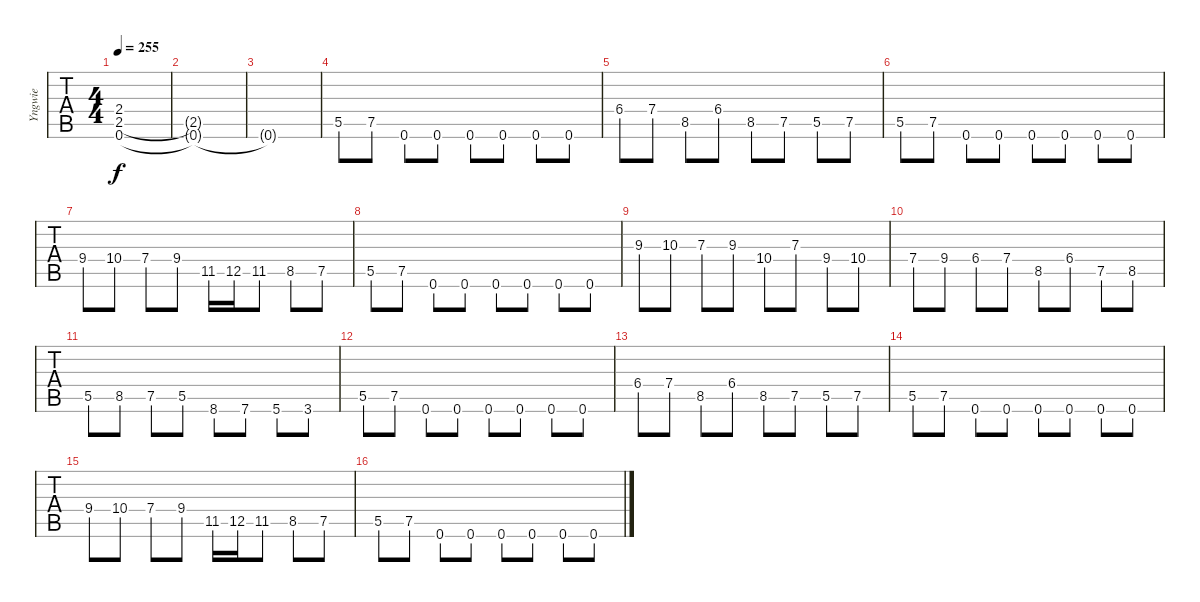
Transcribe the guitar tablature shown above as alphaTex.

\track ("Yngwie" "Yngwie") {instrument distortionguitar}
\staff {tabs}
\tuning (Eb4 Bb3 Gb3 Db3 Ab2 Eb2) {hide}
\ts (4 4)
\tempo 255
\clef g2
\ks c
(2.4{t} 2.5{t} 0.6{t}).1{dy f} |
(2.5{t} 0.6{t}).1 |
0.6{t}.1 |
5.5.8{volume 13 instrument distortionguitar} 7.5.8 0.6.8 0.6.8 0.6.8 0.6.8 0.6.8 0.6.8 |
6.4.8 7.4.8 8.5.8 6.4.8 8.5.8 7.5.8 5.5.8 7.5.8 |
5.5.8 7.5.8 0.6.8 0.6.8 0.6.8 0.6.8 0.6.8 0.6.8 |
9.4.8 10.4.8 7.4.8 9.4.8 11.5.16 12.5.16 11.5.8 8.5.8 7.5.8 |
5.5.8 7.5.8 0.6.8 0.6.8 0.6.8 0.6.8 0.6.8 0.6.8 |
9.3.8 10.3.8 7.3.8 9.3.8 10.4.8 7.3.8 9.4.8 10.4.8 |
7.4.8 9.4.8 6.4.8 7.4.8 8.5.8 6.4.8 7.5.8 8.5.8 |
5.5.8 8.5.8 7.5.8 5.5.8 8.6.8 7.6.8 5.6.8 3.6.8 |
5.5.8{volume 13 instrument distortionguitar} 7.5.8 0.6.8 0.6.8 0.6.8 0.6.8 0.6.8 0.6.8 |
6.4.8 7.4.8 8.5.8 6.4.8 8.5.8 7.5.8 5.5.8 7.5.8 |
5.5.8 7.5.8 0.6.8 0.6.8 0.6.8 0.6.8 0.6.8 0.6.8 |
9.4.8 10.4.8 7.4.8 9.4.8 11.5.16 12.5.16 11.5.8 8.5.8 7.5.8 |
5.5.8 7.5.8 0.6.8 0.6.8 0.6.8 0.6.8 0.6.8 0.6.8
